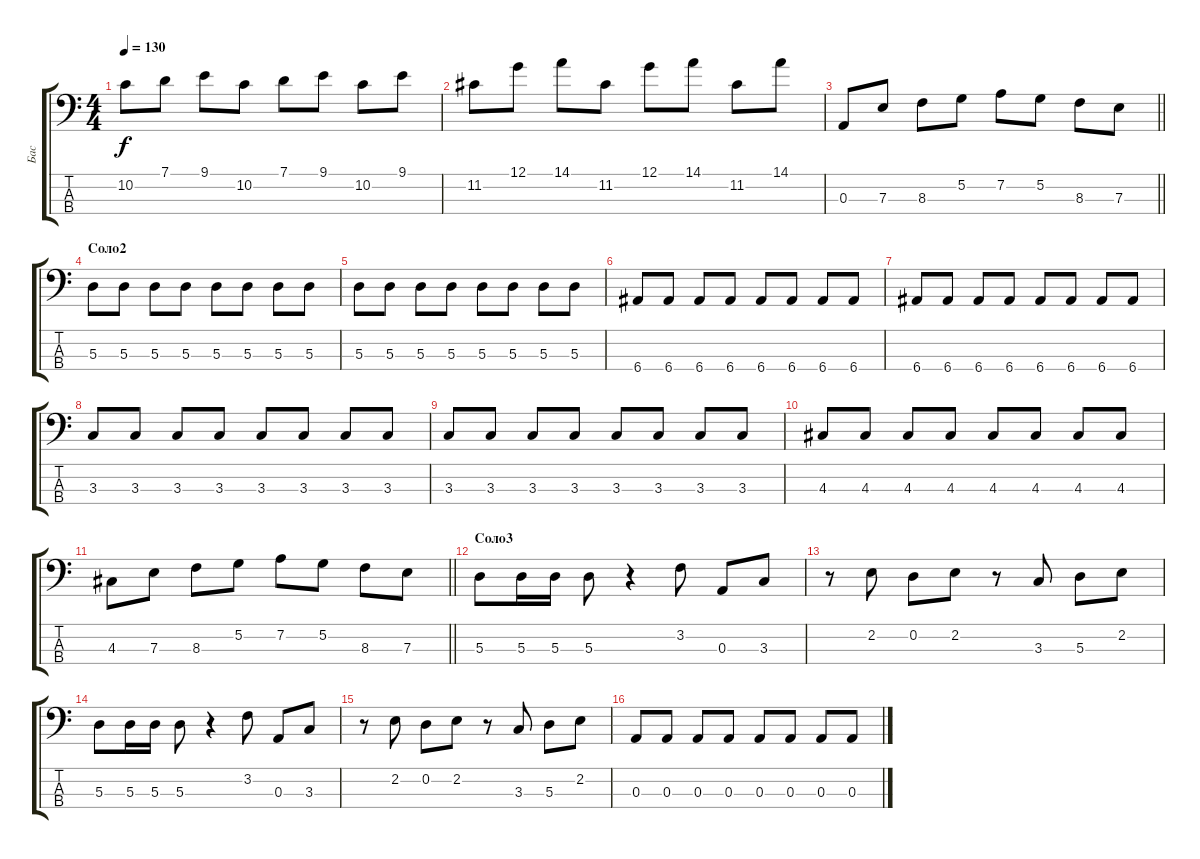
\track ("Бас" "Бас") {instrument electricbassfinger}
\staff {score tabs}
\tuning (G2 D2 A1 E1) {hide}
\ts (4 4)
\tempo 130
\clef f4
\ks c
10.2.8{dy f} 7.1.8 9.1.8 10.2.8 7.1.8 9.1.8 10.2.8 9.1.8 |
11.2.8 12.1.8 14.1.8 11.2.8 12.1.8 14.1.8 11.2.8 14.1.8 |
\barLineRight lightlight
0.3.8 7.3.8 8.3.8 5.2.8 7.2.8 5.2.8 8.3.8 7.3.8 |
\section ("" "Соло2")
5.3.8 5.3.8 5.3.8 5.3.8 5.3.8 5.3.8 5.3.8 5.3.8 |
5.3.8 5.3.8 5.3.8 5.3.8 5.3.8 5.3.8 5.3.8 5.3.8 |
6.4.8 6.4.8 6.4.8 6.4.8 6.4.8 6.4.8 6.4.8 6.4.8 |
6.4.8 6.4.8 6.4.8 6.4.8 6.4.8 6.4.8 6.4.8 6.4.8 |
3.3.8 3.3.8 3.3.8 3.3.8 3.3.8 3.3.8 3.3.8 3.3.8 |
3.3.8 3.3.8 3.3.8 3.3.8 3.3.8 3.3.8 3.3.8 3.3.8 |
4.3.8 4.3.8 4.3.8 4.3.8 4.3.8 4.3.8 4.3.8 4.3.8 |
\barLineRight lightlight
4.3.8 7.3.8 8.3.8 5.2.8 7.2.8 5.2.8 8.3.8 7.3.8 |
\section ("" "Соло3")
5.3.8 5.3.16 5.3.16 5.3.8 r.4 3.2.8 0.3.8 3.3.8 |
r.8 2.2.8 0.2.8 2.2.8 r.8 3.3.8 5.3.8 2.2.8 |
5.3.8 5.3.16 5.3.16 5.3.8 r.4 3.2.8 0.3.8 3.3.8 |
r.8 2.2.8 0.2.8 2.2.8 r.8 3.3.8 5.3.8 2.2.8 |
0.3.8 0.3.8 0.3.8 0.3.8 0.3.8 0.3.8 0.3.8 0.3.8
